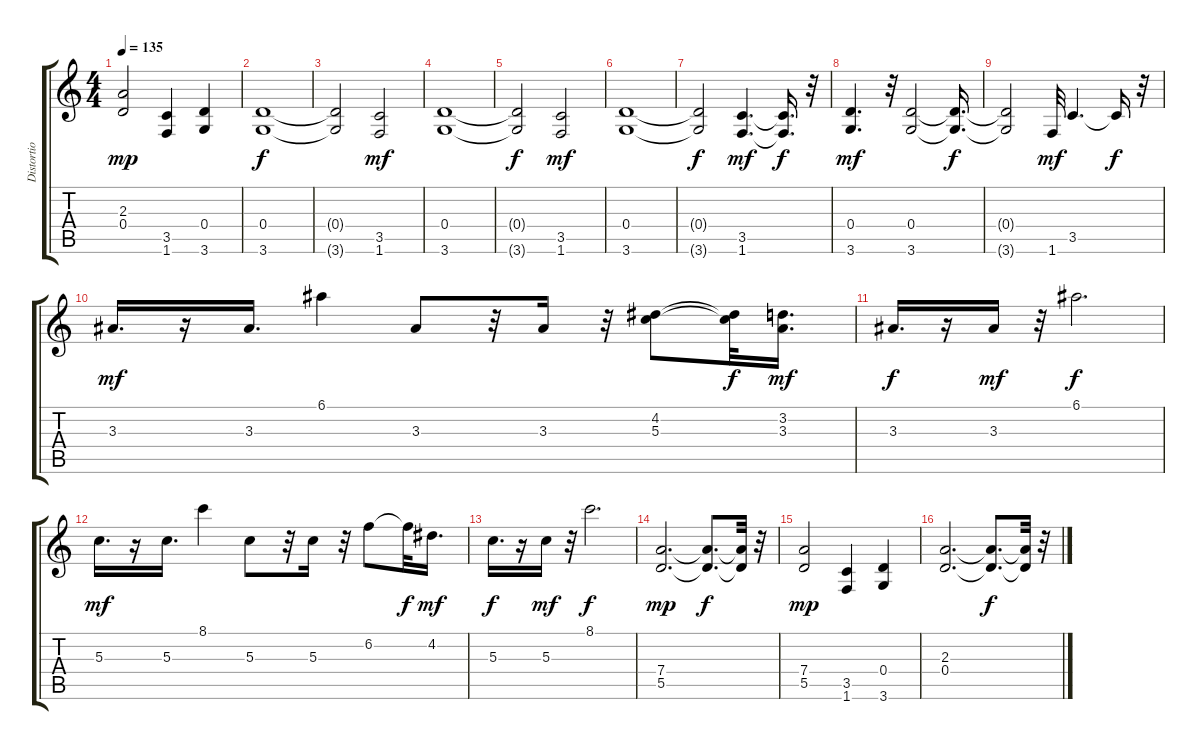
\track ("Distortio" "Distortio") {instrument distortionguitar}
\staff {score tabs}
\tuning (E4 B3 G3 D3 A2 E2) {hide}
\ts (4 4)
\tempo 135
\clef g2
\ks c
(2.3 0.4).2{dy mp} (3.5 1.6).4 (0.4 3.6).4 |
(0.4 3.6).1{dy f} |
(0.4{t} 3.6{t}).2 (3.5 1.6).2{dy mf} |
(0.4 3.6).1 |
(0.4{t} 3.6{t}).2{dy f} (3.5 1.6).2{dy mf} |
(0.4 3.6).1 |
(0.4{t} 3.6{t}).2{dy f} (3.5 1.6).4{d dy mf} (3.5{t} 1.6{t}).16{d dy f} r.32 |
(0.4 3.6).4{d dy mf} r.32 (0.4 3.6).2 (0.4{t} 3.6{t}).16{d dy f} |
(0.4{t} 3.6{t}).2 1.6.32{dy mf} 3.5.4{d} 3.5{t}.16{dy f} r.32 |
3.3.16{d dy mf} r.16 3.3.16{d} 6.1.4 3.3.8 r.32 3.3.16 r.32 (4.2 5.3).8 (4.2{t} 5.3{t}).32{dy f} (3.2 3.3).16{d dy mf} |
3.3.16{d dy f} r.16 3.3.16{dy mf} r.32 6.1.2{d dy f} |
5.3.16{d dy mf} r.16 5.3.16{d} 8.1.4 5.3.8 r.32 5.3.16 r.32 6.2.8 6.2{t}.32{dy f} 4.2.16{d dy mf} |
5.3.16{d dy f} r.16 5.3.16{dy mf} r.32 8.1.2{d dy f} |
(7.4 5.5).2{d dy mp} (7.4{t} 5.5{t}).8{d dy f} (7.4{t} 5.5{t}).32 r.32 |
(7.4 5.5).2{dy mp} (3.5 1.6).4 (0.4 3.6).4 |
(2.3 0.4).2{d} (2.3{t} 0.4{t}).8{d dy f} (2.3{t} 0.4{t}).32 r.32
